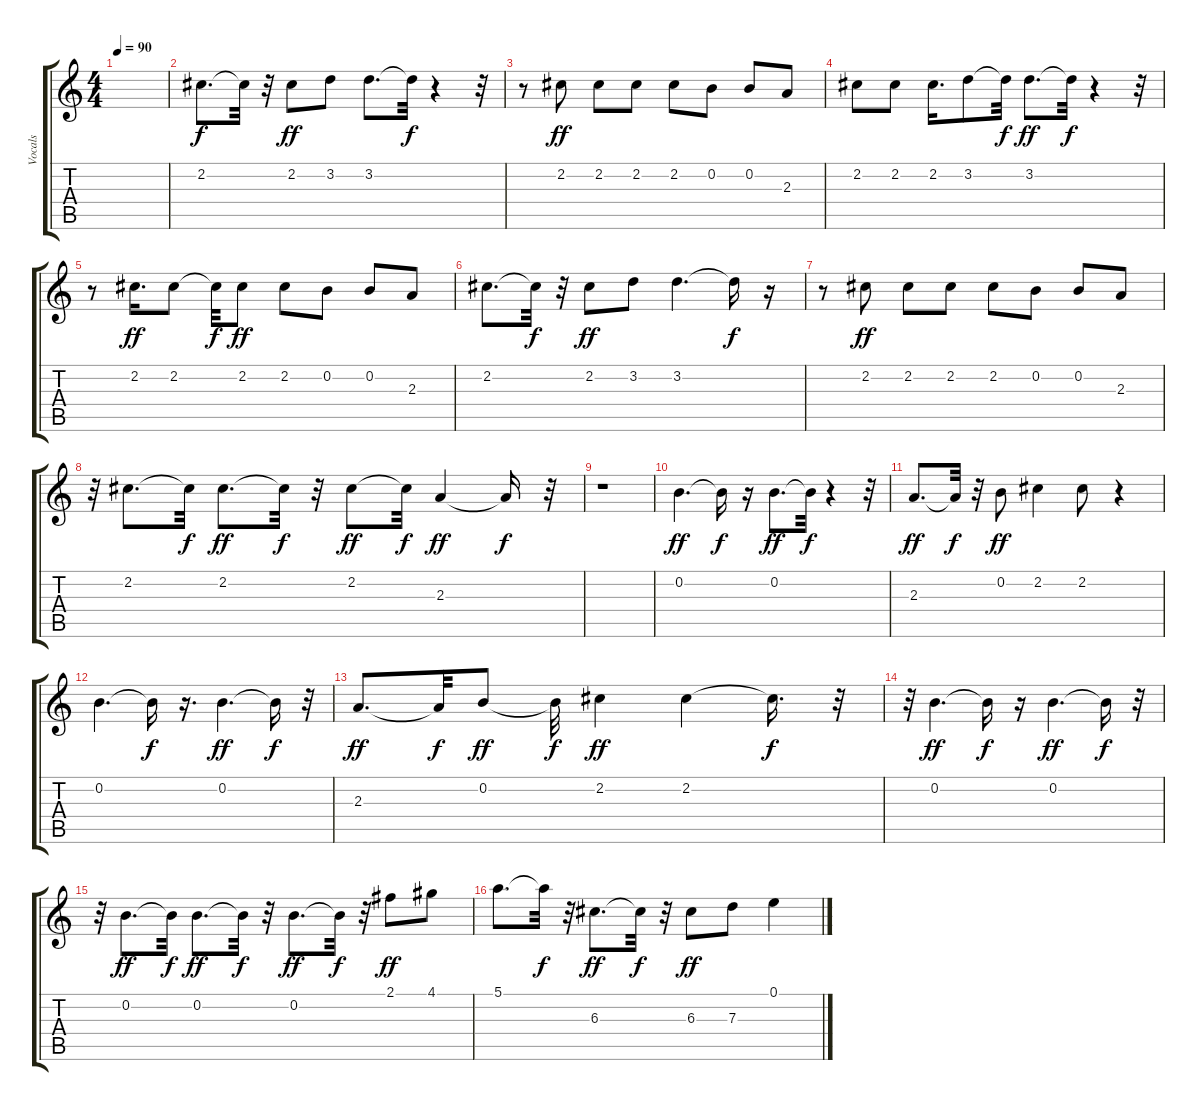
\track ("Vocals" "Vocals") {instrument overdrivenguitar}
\staff {score tabs}
\tuning (E4 B3 G3 D3 A2 E2) {hide}
\ts (4 4)
\tempo 90
\clef g2
\ks c
|
2.2.8{d} 2.2{t}.32{dy f} r.32 2.2.8{dy ff} 3.2.8 3.2.8{d} 3.2{t}.32{dy f} r.4 r.32 |
r.8 2.2.8{dy ff} 2.2.8 2.2.8 2.2.8 0.2.8 0.2.8 2.3.8 |
2.2.8 2.2.8 2.2.16{d} 3.2.8 3.2{t}.32{dy f} 3.2.8{d dy ff} 3.2{t}.32{dy f} r.4 r.32 |
r.8 2.2.16{d dy ff} 2.2.8 2.2{t}.32{dy f} 2.2.8{dy ff} 2.2.8 0.2.8 0.2.8 2.3.8 |
2.2.8{d} 2.2{t}.32{dy f} r.32 2.2.8{dy ff} 3.2.8 3.2.4{d} 3.2{t}.16{dy f} r.16 |
r.8 2.2.8{dy ff} 2.2.8 2.2.8 2.2.8 0.2.8 0.2.8 2.3.8 |
r.32 2.2.8{d} 2.2{t}.32{dy f} 2.2.8{d dy ff} 2.2{t}.32{dy f} r.32 2.2.8{dy ff} 2.2{t}.32{dy f} 2.3.4{dy ff} 2.3{t}.16{dy f} r.32 |
r.1 |
0.2.4{d dy ff} 0.2{t}.16{dy f} r.16 0.2.8{d dy ff} 0.2{t}.32{dy f} r.4 r.32 |
2.3.8{d dy ff} 2.3{t}.32{dy f} r.32 0.2.8{dy ff} 2.2.4 2.2.8 r.4 |
0.2.4{d} 0.2{t}.16{dy f} r.16{d} 0.2.4{d dy ff} 0.2{t}.16{dy f} r.32 |
2.3.8{d dy ff} 2.3{t}.32{dy f} 0.2.8{dy ff} 0.2{t}.32{dy f} 2.2.4{dy ff} 2.2.4 2.2{t}.16{d dy f} r.32 |
r.32 0.2.4{d dy ff} 0.2{t}.16{dy f} r.16 0.2.4{d dy ff} 0.2{t}.16{dy f} r.32 |
r.32 0.2.8{d dy ff} 0.2{t}.32{dy f} 0.2.8{d dy ff} 0.2{t}.32{dy f} r.32 0.2.8{d dy ff} 0.2{t}.32{dy f} r.32 2.1.8{dy ff} 4.1.8 |
5.1.8{d} 5.1{t}.32{dy f} r.32 6.3.8{d dy ff} 6.3{t}.32{dy f} r.32 6.3.8{dy ff} 7.3.8 0.1.4
